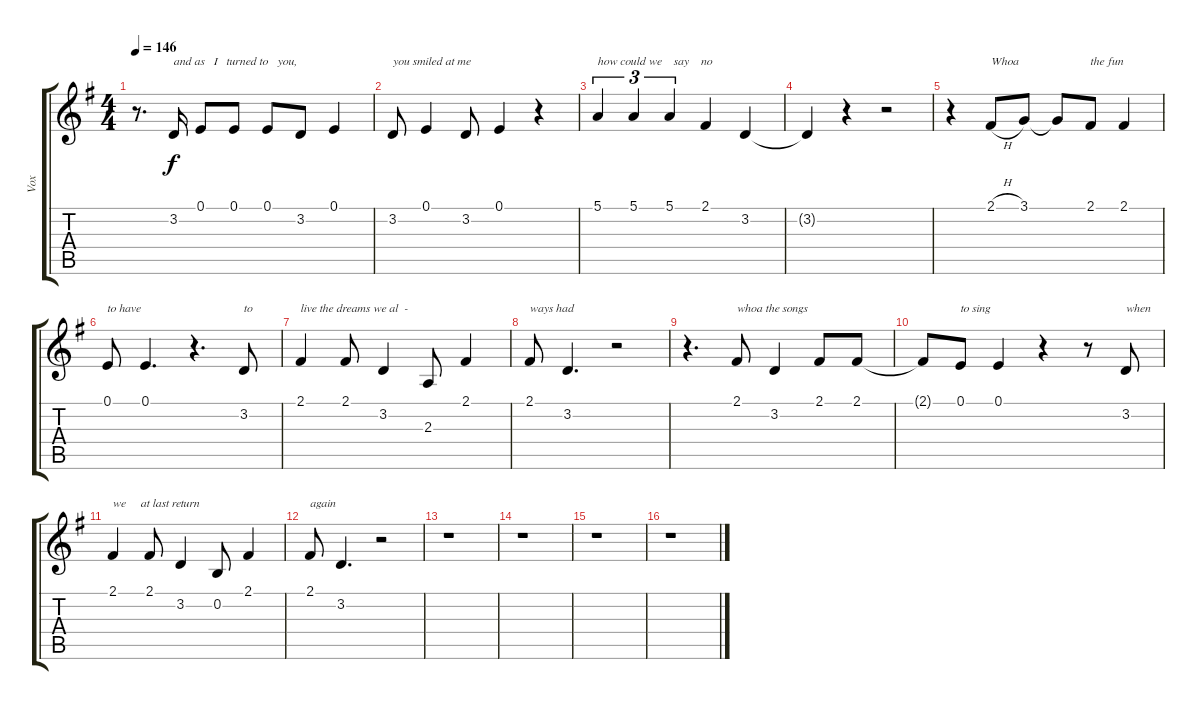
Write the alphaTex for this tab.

\track ("Vox" "Vox") {instrument violin}
\staff {score tabs}
\tuning (E4 B3 G3 D3 A2 E2) {hide}
\ts (4 4)
\tempo 146
\clef g2
\ks g
r.8{d dy f} 3.2.16{txt "and as   I   turned to   you,"} 0.1.8 0.1.8 0.1.8 3.2.8 0.1.4 |
3.2.8{txt "you smiled at me"} 0.1.4 3.2.8 0.1.4 r.4 |
5.1.4{tu (3 2) txt "how could we    say    no"} 5.1.4{tu (3 2)} 5.1.4{tu (3 2)} 2.1.4 3.2.4 |
3.2{t}.4 r.4 r.2 |
r.4 2.1{h}.8{txt "Whoa "} 3.1.8 3.1{t}.8 2.1.8{txt "the fun"} 2.1.4 |
0.1.8{txt "to have"} 0.1.4{d} r.4{d} 3.2.8{txt "to"} |
2.1.4{txt "live the dreams we al  -"} 2.1.8 3.2.4 2.3.8 2.1.4 |
2.1.8{txt "ways had"} 3.2.4{d} r.2 |
r.4{d} 2.1.8{txt "whoa the songs"} 3.2.4 2.1.8 2.1.8 |
2.1{t}.8 0.1.8{txt "to sing"} 0.1.4 r.4 r.8 3.2.8{txt "when"} |
2.1.4{txt "we     at last return "} 2.1.8 3.2.4 0.2.8 2.1.4 |
2.1.8{txt "again"} 3.2.4{d} r.2 |
r.1 |
r.1 |
r.1 |
r.1
